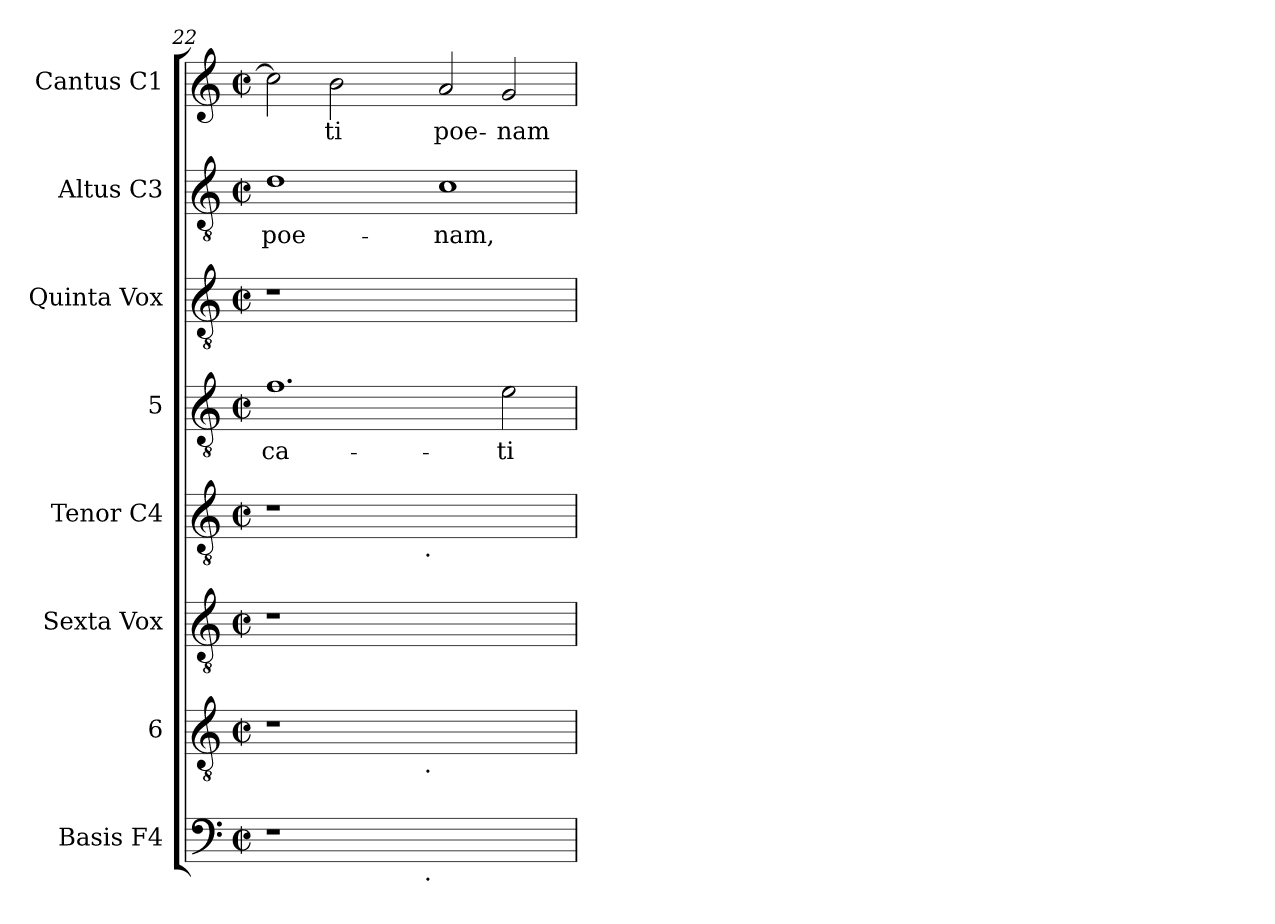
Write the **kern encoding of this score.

**kern	**kern	**kern	**kern	**kern	**text	**kern	**kern	**text	**kern	**text
*part8	*part7	*part6	*part5	*part4	*part4	*part3	*part2	*part2	*part1	*part1
*staff8	*staff7	*staff6	*staff5	*staff4	*staff4	*staff3	*staff2	*staff2	*staff1	*staff1
*I"Basis  F4	*I"6	*I"Sexta  Vox	*I"Tenor  C4	*I"5	*	*I"Quinta  Vox	*I"Altus  C3	*	*I"Cantus  C1	*
*I'B	*	*	*I'T	*	*	*	*I'A	*	*I'C	*
*clefF4	*clefGv2	*clefGv2	*clefGv2	*clefGv2	*	*clefGv2	*clefGv2	*	*clefG2	*
*k[]	*k[]	*k[]	*k[]	*k[]	*	*k[]	*k[]	*	*k[]	*
*C:	*C:	*C:	*C:	*C:	*	*C:	*C:	*	*C:	*
*M2/2	*M2/2	*M2/2	*M2/2	*M2/2	*	*M2/2	*M2/2	*	*M2/2	*
*met(c|)	*met(c|)	*met(c|)	*met(c|)	*met(c|)	*	*met(c|)	*met(c|)	*	*met(c|)	*
=22	=22	=22	=22	=22	=22	=22	=22	=22	=22	=22
!	!	!	!	!	!LO:LY:b:cj	!	!	!LO:LY:b:cj	!	!LO:LY:b:cj
*^	*^	*	*^	*	*	*	*	*	*	*
1r	2ryy	1r	2ryy	1r	1r	2ryy	1.f	-ca-	1r	1d	poe-	2cc\]	--
!	!	!	!	!	!	!	!	!	!	!	!	!	!LO:LY:b:cj
.	4ryy	.	4ryy	.	.	4ryy	.	.	.	.	.	2b\	-ti
.	8ryy	.	8ryy	.	.	8ryy	.	.	.	.	.	.	.
.	16ryy	.	16ryy	.	.	16ryy	.	.	.	.	.	.	.
.	64ryy	.	64ryy	.	.	64ryy	.	.	.	.	.	.	.
!	!	!	!	!	!	!LO:TX:b:t=.	!	!	!	!	!	!	!
!	!	!	!LO:TX:b:t=.	!	!	!	!	!	!	!	!	!	!
!	!LO:TX:b:t=.	!	!	!	!	!	!	!	!	!	!	!	!
.	1ryy	.	1ryy	.	.	1ryy	.	.	.	.	.	.	.
!	!	!	!	!	!	!	!	!	!	!	!LO:LY:b:cj	!	!LO:LY:b:cj
1ryy	.	1ryy	.	1ryy	1ryy	.	.	.	1ryy	1c	-nam,	2a/	poe-
!	!	!	!	!	!	!	!	!LO:LY:b:cj	!	!	!	!	!LO:LY:b:cj
.	.	.	.	.	.	.	2e\	-ti	.	.	.	2g/	-nam
.	32.ryy	.	32.ryy	.	.	32.ryy	.	.	.	.	.	.	.
*v	*v	*	*	*	*v	*v	*	*	*	*	*	*	*
*	*v	*v	*	*	*	*	*	*	*	*	*
=	=	=	=	=	=	=	=	=	=	=
*-	*-	*-	*-	*-	*-	*-	*-	*-	*-	*-
